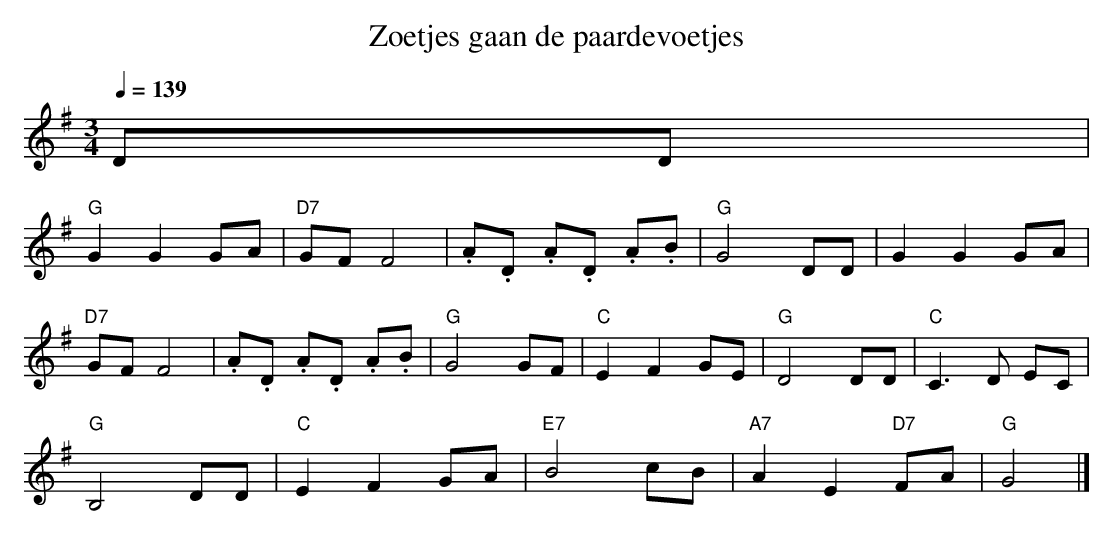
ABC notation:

X:1
T:Zoetjes gaan de paardevoetjes
Q:1/4=139
M:3/4
L:1/8
K:G
DD |
"G"G2 G2 GA | "D7"GF F4 | .A.D .A.D .A.B | "G"G4 DD | G2 G2 GA |
"D7"GF F4 | .A.D .A.D .A.B | "G"G4 GF | "C"E2 F2 GE | "G"D4 DD | "C"C3 D EC |
"G"B,4 DD | "C"E2 F2 GA | "E7"B4 cB | "A7"A2 E2 "D7"FA | "G"G4 |]
